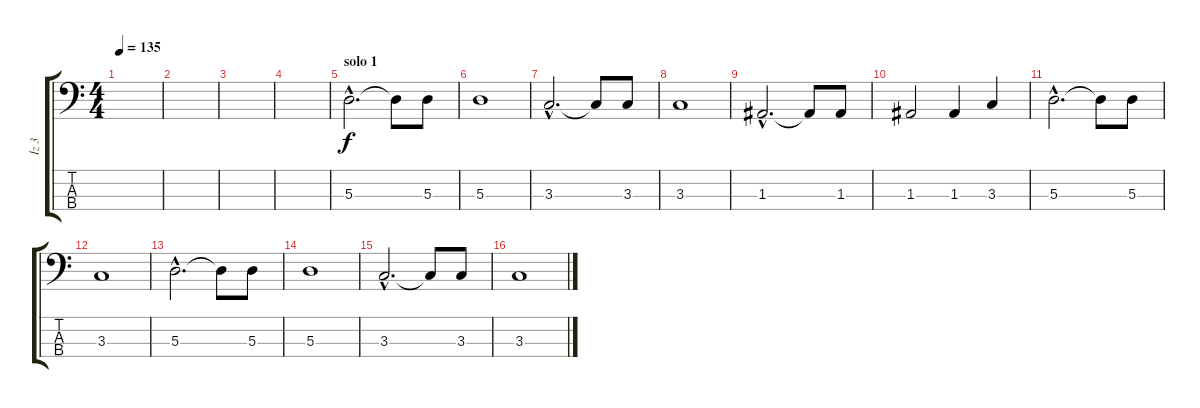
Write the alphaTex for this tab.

\track ("İz 3" "İz 3") {instrument electricbasspick}
\staff {score tabs}
\tuning (G2 D2 A1 E1) {hide}
\ts (4 4)
\tempo 135
\clef f4
\ks c
|
|
|
|
\section ("" "solo 1")
5.3{hac}.2{d} 5.3{t}.8 5.3.8 |
5.3.1 |
3.3{hac}.2{d} 3.3{t}.8 3.3.8 |
3.3.1 |
1.3{hac}.2{d} 1.3{t}.8 1.3.8 |
1.3.2 1.3.4 3.3.4 |
5.3{hac}.2{d} 5.3{t}.8 5.3.8 |
3.3.1 |
5.3{hac}.2{d} 5.3{t}.8 5.3.8 |
5.3.1 |
3.3{hac}.2{d} 3.3{t}.8 3.3.8 |
3.3.1
